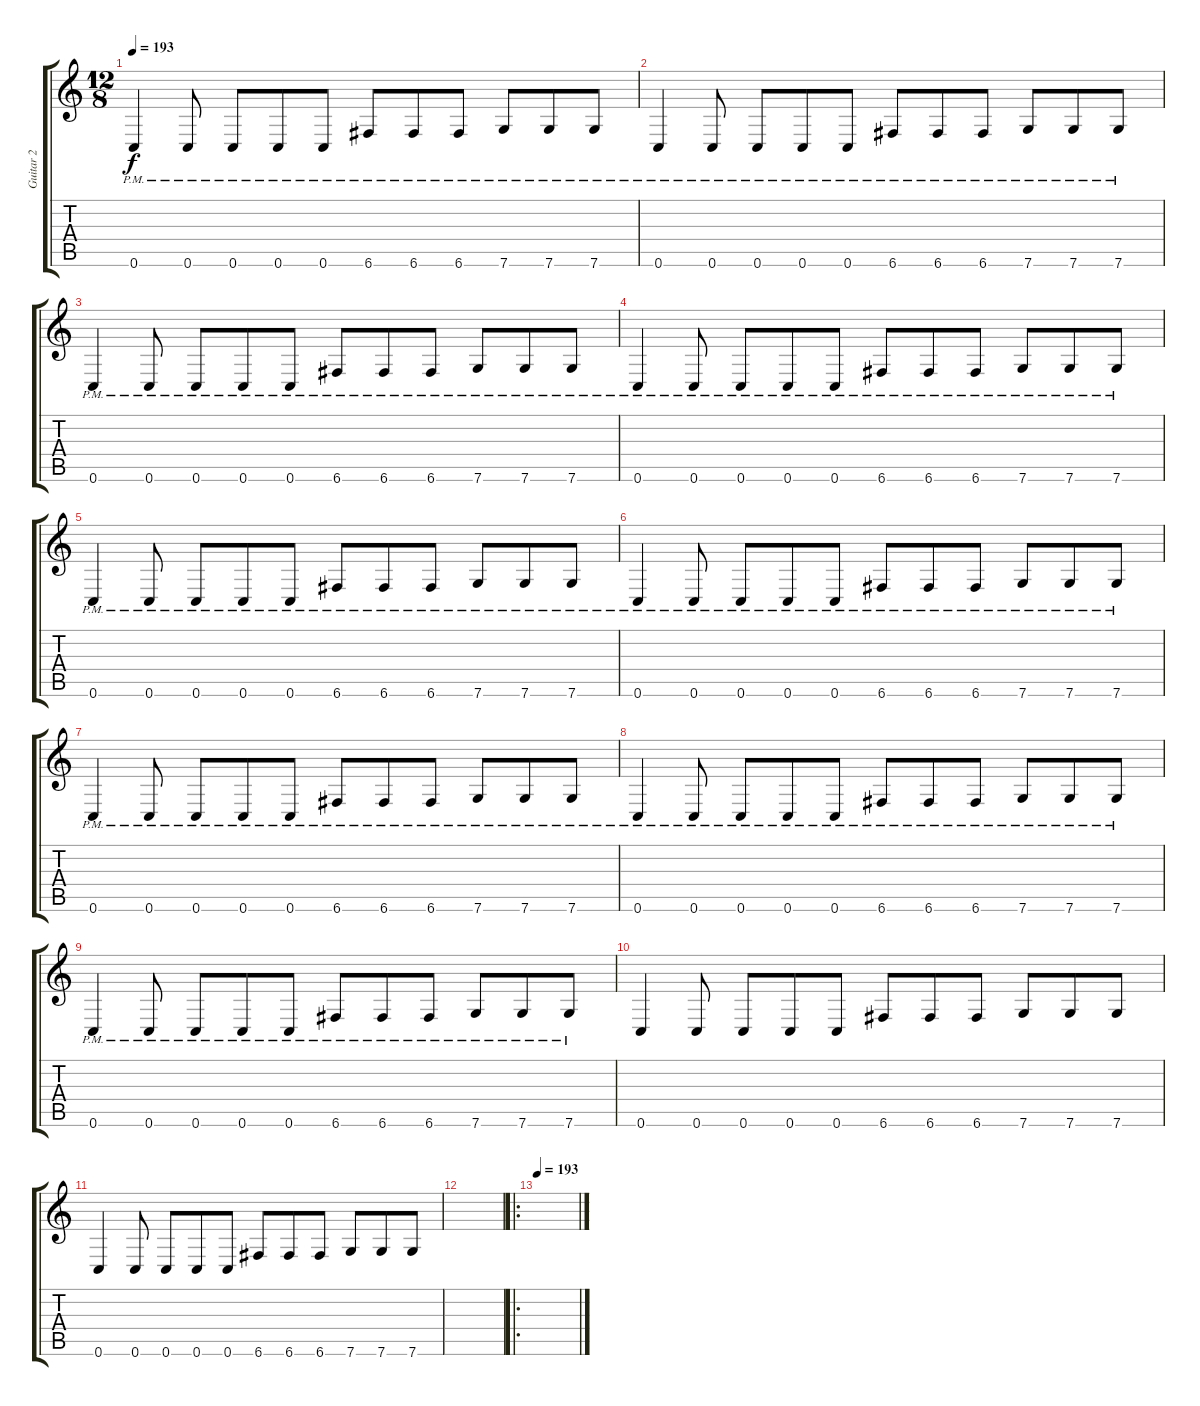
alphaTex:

\track ("Guitar 2" "Guitar 2") {instrument distortionguitar}
\staff {score tabs}
\tuning (E4 C4 G3 C3 G2 C2) {hide}
\ts (12 8)
\tempo 193
\clef g2
\ks c
0.6{pm}.4{dy f} 0.6{pm}.8 0.6{pm}.8 0.6{pm}.8 0.6{pm}.8 6.6{pm}.8 6.6{pm}.8 6.6{pm}.8 7.6{pm}.8 7.6{pm}.8 7.6{pm}.8 |
0.6{pm}.4 0.6{pm}.8 0.6{pm}.8 0.6{pm}.8 0.6{pm}.8 6.6{pm}.8 6.6{pm}.8 6.6{pm}.8 7.6{pm}.8 7.6{pm}.8 7.6{pm}.8 |
0.6{pm}.4 0.6{pm}.8 0.6{pm}.8 0.6{pm}.8 0.6{pm}.8 6.6{pm}.8 6.6{pm}.8 6.6{pm}.8 7.6{pm}.8 7.6{pm}.8 7.6{pm}.8 |
0.6{pm}.4 0.6{pm}.8 0.6{pm}.8 0.6{pm}.8 0.6{pm}.8 6.6{pm}.8 6.6{pm}.8 6.6{pm}.8 7.6{pm}.8 7.6{pm}.8 7.6{pm}.8 |
0.6{pm}.4 0.6{pm}.8 0.6{pm}.8 0.6{pm}.8 0.6{pm}.8 6.6{pm}.8 6.6{pm}.8 6.6{pm}.8 7.6{pm}.8 7.6{pm}.8 7.6{pm}.8 |
0.6{pm}.4 0.6{pm}.8 0.6{pm}.8 0.6{pm}.8 0.6{pm}.8 6.6{pm}.8 6.6{pm}.8 6.6{pm}.8 7.6{pm}.8 7.6{pm}.8 7.6{pm}.8 |
0.6{pm}.4 0.6{pm}.8 0.6{pm}.8 0.6{pm}.8 0.6{pm}.8 6.6{pm}.8 6.6{pm}.8 6.6{pm}.8 7.6{pm}.8 7.6{pm}.8 7.6{pm}.8 |
0.6{pm}.4 0.6{pm}.8 0.6{pm}.8 0.6{pm}.8 0.6{pm}.8 6.6{pm}.8 6.6{pm}.8 6.6{pm}.8 7.6{pm}.8 7.6{pm}.8 7.6{pm}.8 |
0.6{pm}.4 0.6{pm}.8 0.6{pm}.8 0.6{pm}.8 0.6{pm}.8 6.6{pm}.8 6.6{pm}.8 6.6{pm}.8 7.6{pm}.8 7.6{pm}.8 7.6{pm}.8 |
0.6.4 0.6.8 0.6.8 0.6.8 0.6.8 6.6.8 6.6.8 6.6.8 7.6.8 7.6.8 7.6.8 |
0.6.4 0.6.8 0.6.8 0.6.8 0.6.8 6.6.8 6.6.8 6.6.8 7.6.8 7.6.8 7.6.8 |
|
\ro
\tempo 193
